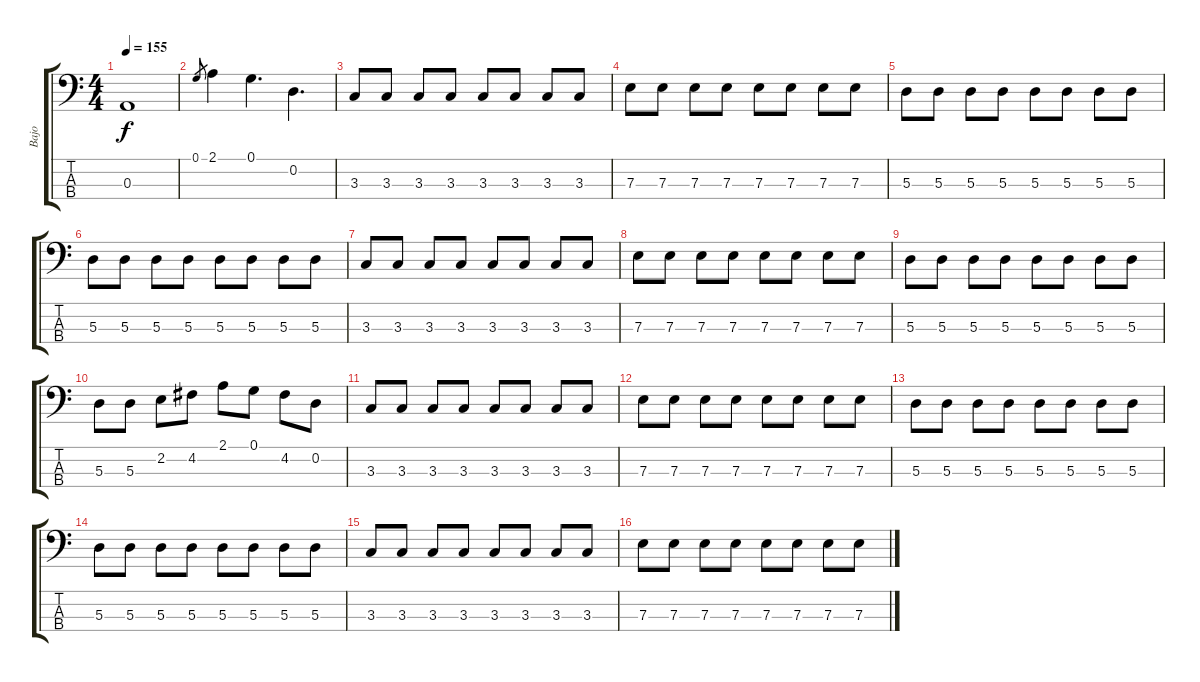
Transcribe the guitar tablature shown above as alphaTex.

\track ("Bajo" "Bajo") {instrument electricbassfinger}
\staff {score tabs}
\tuning (G2 D2 A1 E1) {hide}
\ts (4 4)
\tempo 155
\clef f4
\ks c
0.3.1{dy f} |
0.1.8{gr} 2.1.4 0.1.4{d} 0.2.4{d} |
3.3.8 3.3.8 3.3.8 3.3.8 3.3.8 3.3.8 3.3.8 3.3.8 |
7.3.8 7.3.8 7.3.8 7.3.8 7.3.8 7.3.8 7.3.8 7.3.8 |
5.3.8 5.3.8 5.3.8 5.3.8 5.3.8 5.3.8 5.3.8 5.3.8 |
5.3.8 5.3.8 5.3.8 5.3.8 5.3.8 5.3.8 5.3.8 5.3.8 |
3.3.8 3.3.8 3.3.8 3.3.8 3.3.8 3.3.8 3.3.8 3.3.8 |
7.3.8 7.3.8 7.3.8 7.3.8 7.3.8 7.3.8 7.3.8 7.3.8 |
5.3.8 5.3.8 5.3.8 5.3.8 5.3.8 5.3.8 5.3.8 5.3.8 |
5.3.8 5.3.8 2.2.8 4.2.8 2.1.8 0.1.8 4.2.8 0.2.8 |
3.3.8 3.3.8 3.3.8 3.3.8 3.3.8 3.3.8 3.3.8 3.3.8 |
7.3.8 7.3.8 7.3.8 7.3.8 7.3.8 7.3.8 7.3.8 7.3.8 |
5.3.8 5.3.8 5.3.8 5.3.8 5.3.8 5.3.8 5.3.8 5.3.8 |
5.3.8 5.3.8 5.3.8 5.3.8 5.3.8 5.3.8 5.3.8 5.3.8 |
3.3.8 3.3.8 3.3.8 3.3.8 3.3.8 3.3.8 3.3.8 3.3.8 |
7.3.8 7.3.8 7.3.8 7.3.8 7.3.8 7.3.8 7.3.8 7.3.8
